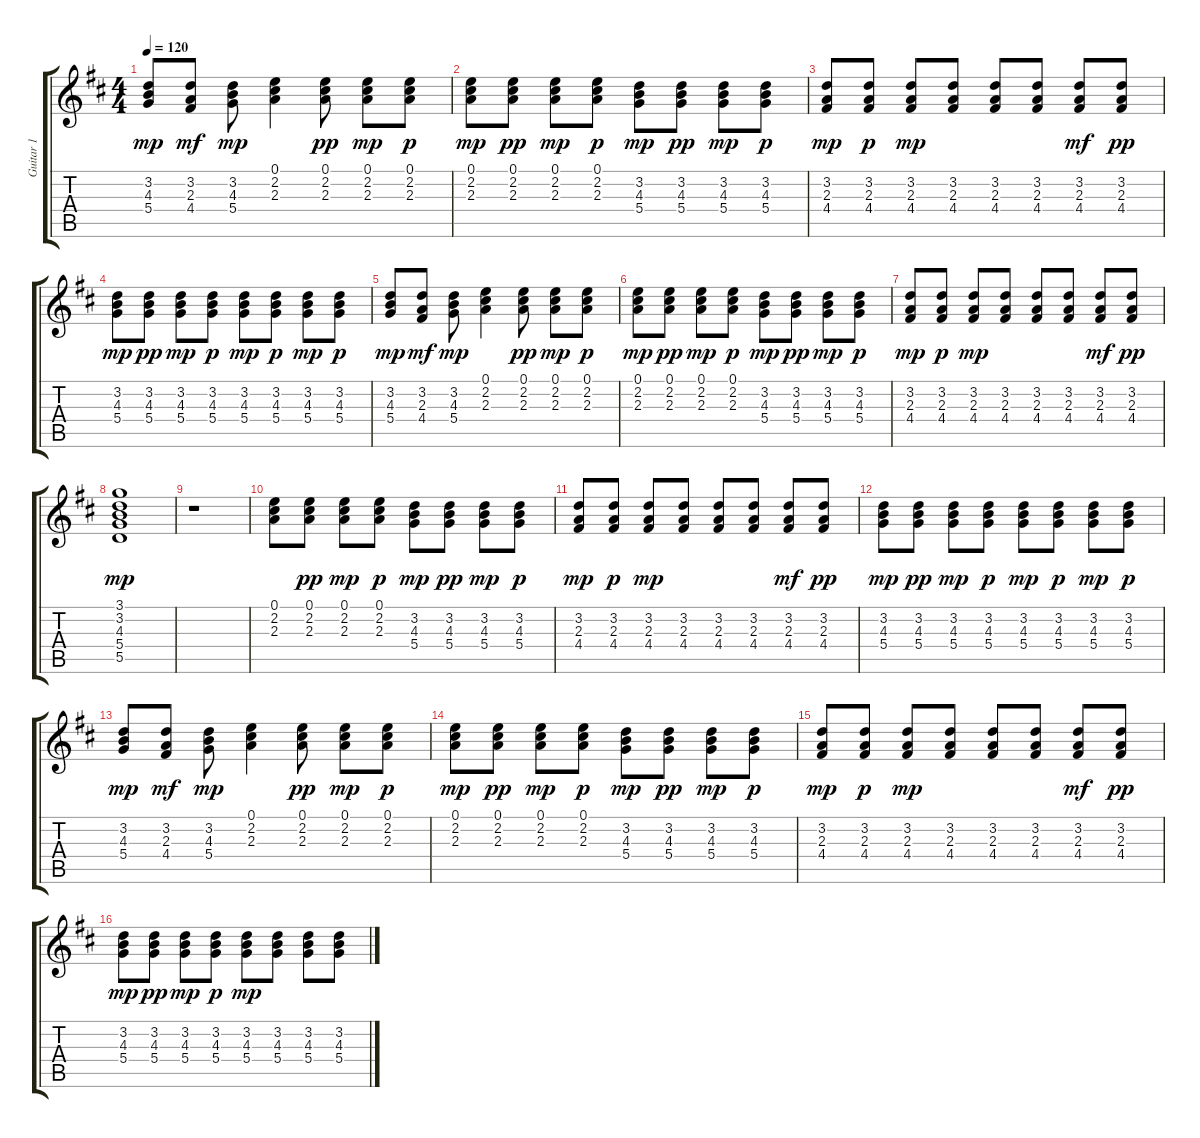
\track ("Guitar 1" "Guitar 1") {instrument electricguitarclean}
\staff {score tabs}
\tuning (E4 B3 G3 D3 A2 E2) {hide}
\ts (4 4)
\tempo 120
\clef g2
\ks d
(3.2 4.3 5.4).8{dy mp} (3.2 2.3 4.4).8{dy mf} (3.2 4.3 5.4).8{dy mp} (0.1 2.2 2.3).4 (0.1 2.2 2.3).8{dy pp} (0.1 2.2 2.3).8{dy mp} (0.1 2.2 2.3).8{dy p} |
(0.1 2.2 2.3).8{dy mp} (0.1 2.2 2.3).8{dy pp} (0.1 2.2 2.3).8{dy mp} (0.1 2.2 2.3).8{dy p} (3.2 4.3 5.4).8{dy mp} (3.2 4.3 5.4).8{dy pp} (3.2 4.3 5.4).8{dy mp} (3.2 4.3 5.4).8{dy p} |
(3.2 2.3 4.4).8{dy mp} (3.2 2.3 4.4).8{dy p} (3.2 2.3 4.4).8{dy mp} (3.2 2.3 4.4).8 (3.2 2.3 4.4).8 (3.2 2.3 4.4).8 (3.2 2.3 4.4).8{dy mf} (3.2 2.3 4.4).8{dy pp} |
(3.2 4.3 5.4).8{dy mp} (3.2 4.3 5.4).8{dy pp} (3.2 4.3 5.4).8{dy mp} (3.2 4.3 5.4).8{dy p} (3.2 4.3 5.4).8{dy mp} (3.2 4.3 5.4).8{dy p} (3.2 4.3 5.4).8{dy mp} (3.2 4.3 5.4).8{dy p} |
(3.2 4.3 5.4).8{dy mp} (3.2 2.3 4.4).8{dy mf} (3.2 4.3 5.4).8{dy mp} (0.1 2.2 2.3).4 (0.1 2.2 2.3).8{dy pp} (0.1 2.2 2.3).8{dy mp} (0.1 2.2 2.3).8{dy p} |
(0.1 2.2 2.3).8{dy mp} (0.1 2.2 2.3).8{dy pp} (0.1 2.2 2.3).8{dy mp} (0.1 2.2 2.3).8{dy p} (3.2 4.3 5.4).8{dy mp} (3.2 4.3 5.4).8{dy pp} (3.2 4.3 5.4).8{dy mp} (3.2 4.3 5.4).8{dy p} |
(3.2 2.3 4.4).8{dy mp} (3.2 2.3 4.4).8{dy p} (3.2 2.3 4.4).8{dy mp} (3.2 2.3 4.4).8 (3.2 2.3 4.4).8 (3.2 2.3 4.4).8 (3.2 2.3 4.4).8{dy mf} (3.2 2.3 4.4).8{dy pp} |
(3.1 3.2 4.3 5.4 5.5).1{dy mp} |
r.1 |
(0.1 2.2 2.3).8 (0.1 2.2 2.3).8{dy pp} (0.1 2.2 2.3).8{dy mp} (0.1 2.2 2.3).8{dy p} (3.2 4.3 5.4).8{dy mp} (3.2 4.3 5.4).8{dy pp} (3.2 4.3 5.4).8{dy mp} (3.2 4.3 5.4).8{dy p} |
(3.2 2.3 4.4).8{dy mp} (3.2 2.3 4.4).8{dy p} (3.2 2.3 4.4).8{dy mp} (3.2 2.3 4.4).8 (3.2 2.3 4.4).8 (3.2 2.3 4.4).8 (3.2 2.3 4.4).8{dy mf} (3.2 2.3 4.4).8{dy pp} |
(3.2 4.3 5.4).8{dy mp} (3.2 4.3 5.4).8{dy pp} (3.2 4.3 5.4).8{dy mp} (3.2 4.3 5.4).8{dy p} (3.2 4.3 5.4).8{dy mp} (3.2 4.3 5.4).8{dy p} (3.2 4.3 5.4).8{dy mp} (3.2 4.3 5.4).8{dy p} |
(3.2 4.3 5.4).8{dy mp} (3.2 2.3 4.4).8{dy mf} (3.2 4.3 5.4).8{dy mp} (0.1 2.2 2.3).4 (0.1 2.2 2.3).8{dy pp} (0.1 2.2 2.3).8{dy mp} (0.1 2.2 2.3).8{dy p} |
(0.1 2.2 2.3).8{dy mp} (0.1 2.2 2.3).8{dy pp} (0.1 2.2 2.3).8{dy mp} (0.1 2.2 2.3).8{dy p} (3.2 4.3 5.4).8{dy mp} (3.2 4.3 5.4).8{dy pp} (3.2 4.3 5.4).8{dy mp} (3.2 4.3 5.4).8{dy p} |
(3.2 2.3 4.4).8{dy mp} (3.2 2.3 4.4).8{dy p} (3.2 2.3 4.4).8{dy mp} (3.2 2.3 4.4).8 (3.2 2.3 4.4).8 (3.2 2.3 4.4).8 (3.2 2.3 4.4).8{dy mf} (3.2 2.3 4.4).8{dy pp} |
(3.2 4.3 5.4).8{dy mp} (3.2 4.3 5.4).8{dy pp} (3.2 4.3 5.4).8{dy mp} (3.2 4.3 5.4).8{dy p} (3.2 4.3 5.4).8{dy mp} (3.2 4.3 5.4).8 (3.2 4.3 5.4).8 (3.2 4.3 5.4).8
